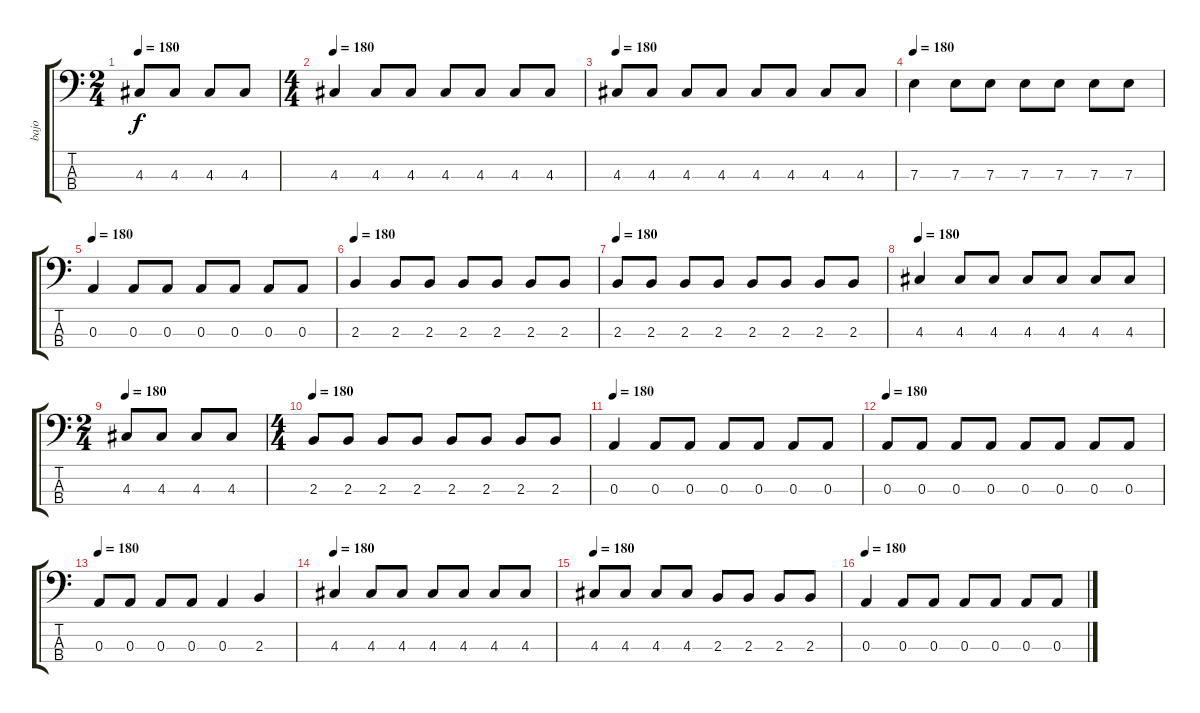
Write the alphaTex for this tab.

\track ("bajo" "bajo") {instrument electricbassfinger}
\staff {score tabs}
\tuning (G2 D2 A1 E1) {hide}
\ts (2 4)
\tempo 180
\clef f4
\ks c
4.3.8{dy f} 4.3.8 4.3.8 4.3.8 |
\ts (4 4)
\tempo 180
4.3.4 4.3.8 4.3.8 4.3.8 4.3.8 4.3.8 4.3.8 |
\tempo 180
4.3.8 4.3.8 4.3.8 4.3.8 4.3.8 4.3.8 4.3.8 4.3.8 |
\tempo 180
7.3.4 7.3.8 7.3.8 7.3.8 7.3.8 7.3.8 7.3.8 |
\tempo 180
0.3.4 0.3.8 0.3.8 0.3.8 0.3.8 0.3.8 0.3.8 |
\tempo 180
2.3.4 2.3.8 2.3.8 2.3.8 2.3.8 2.3.8 2.3.8 |
\tempo 180
2.3.8 2.3.8 2.3.8 2.3.8 2.3.8 2.3.8 2.3.8 2.3.8 |
\tempo 180
4.3.4 4.3.8 4.3.8 4.3.8 4.3.8 4.3.8 4.3.8 |
\ts (2 4)
\tempo 180
4.3.8 4.3.8 4.3.8 4.3.8 |
\ts (4 4)
\tempo 180
2.3.8 2.3.8 2.3.8 2.3.8 2.3.8 2.3.8 2.3.8 2.3.8 |
\tempo 180
0.3.4 0.3.8 0.3.8 0.3.8 0.3.8 0.3.8 0.3.8 |
\tempo 180
0.3.8 0.3.8 0.3.8 0.3.8 0.3.8 0.3.8 0.3.8 0.3.8 |
\tempo 180
0.3.8 0.3.8 0.3.8 0.3.8 0.3.4 2.3.4 |
\tempo 180
4.3.4 4.3.8 4.3.8 4.3.8 4.3.8 4.3.8 4.3.8 |
\tempo 180
4.3.8 4.3.8 4.3.8 4.3.8 2.3.8 2.3.8 2.3.8 2.3.8 |
\tempo 180
0.3.4 0.3.8 0.3.8 0.3.8 0.3.8 0.3.8 0.3.8
